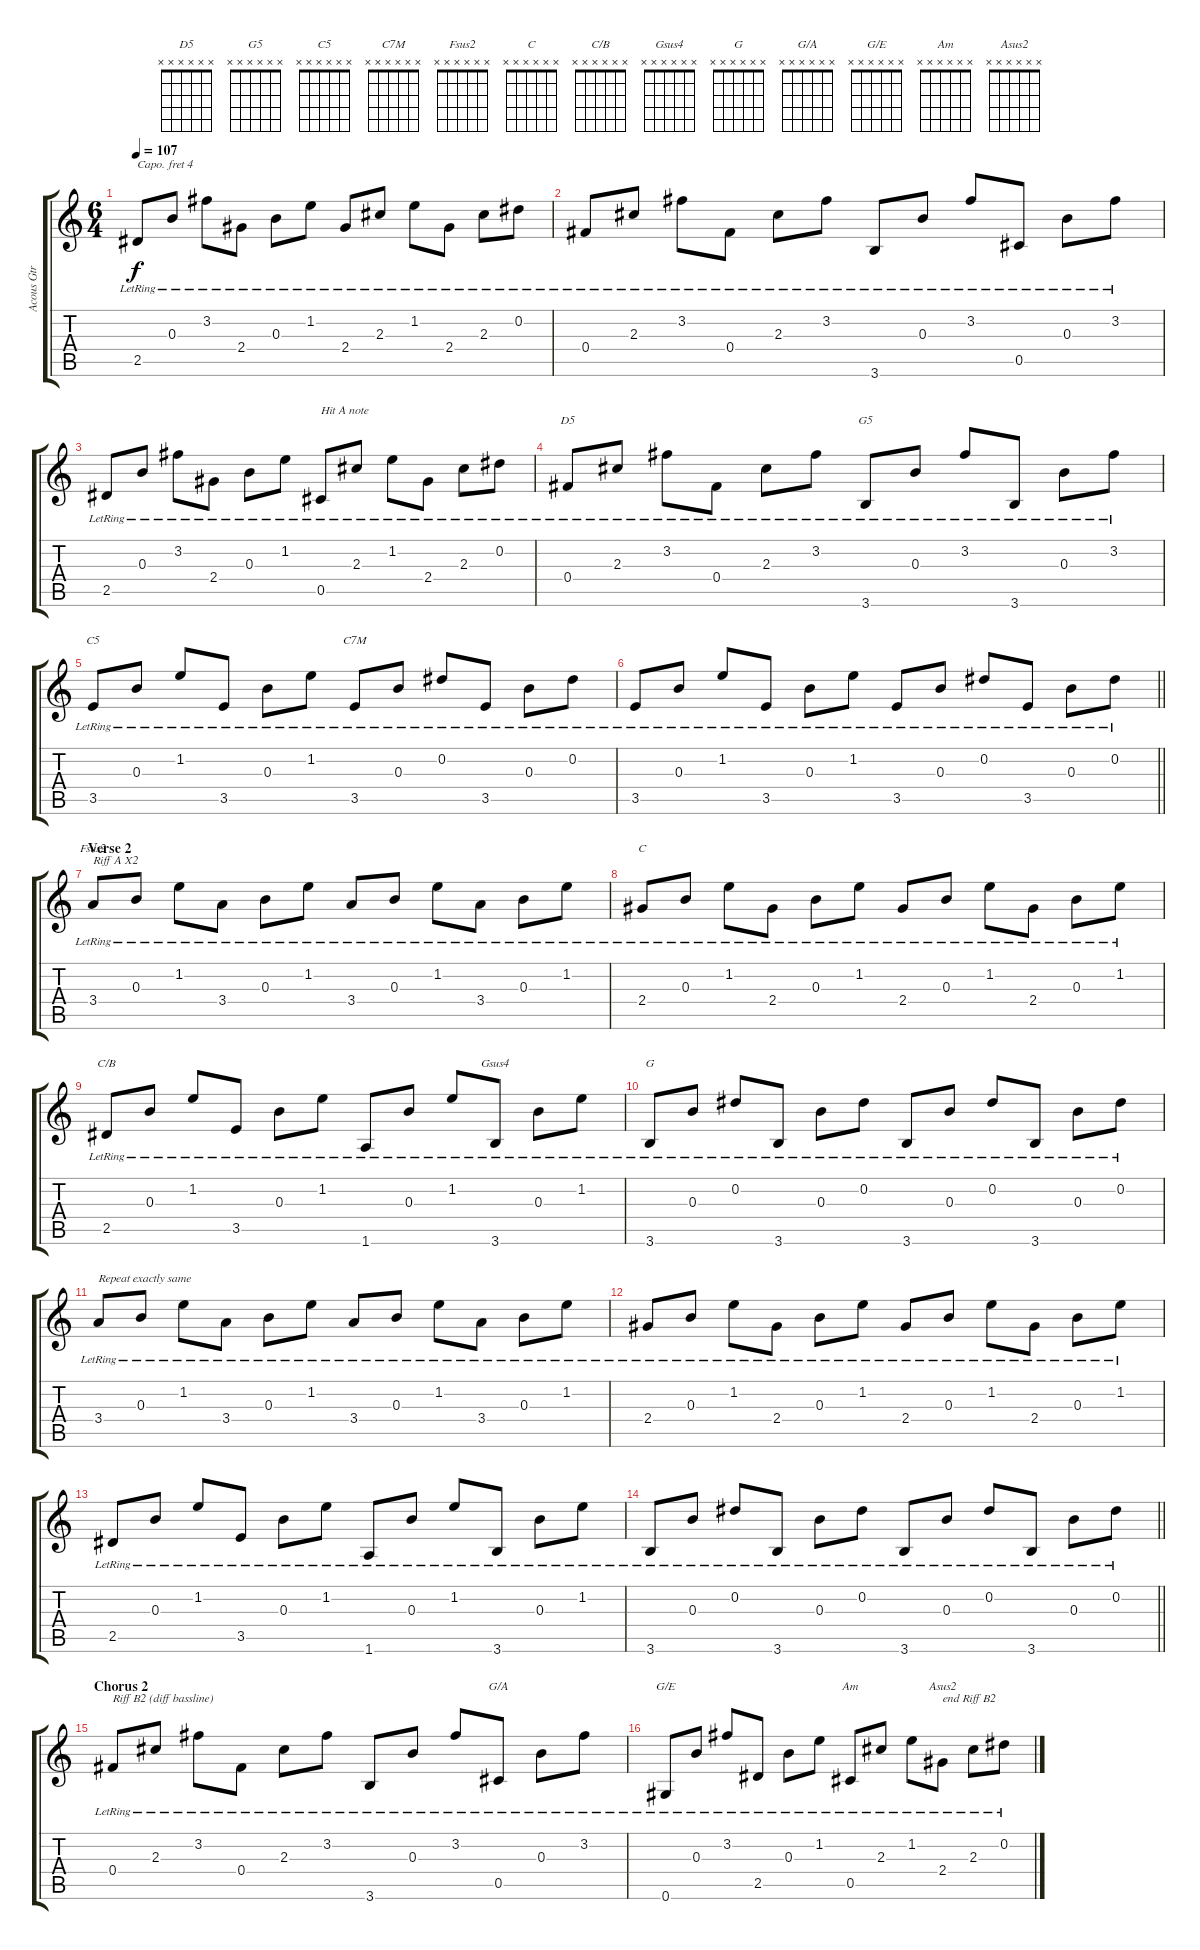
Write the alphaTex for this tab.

\track ("Acous Gtr" "Acous Gtr") {instrument acousticguitarsteel}
\staff {score tabs}
\capo 4
\tuning (E4 B3 G3 D3 A2 E2) {hide}
\chord ("D5" x x x x x x)
\chord ("G5" x x x x x x)
\chord ("C5" x x x x x x)
\chord ("C7M" x x x x x x)
\chord ("Fsus2" x x x x x x)
\chord ("C" x x x x x x)
\chord ("C/B" x x x x x x)
\chord ("Gsus4" x x x x x x)
\chord ("G" x x x x x x)
\chord ("G/A" x x x x x x)
\chord ("G/E" x x x x x x)
\chord ("Am" x x x x x x)
\chord ("Asus2" x x x x x x)
\ts (6 4)
\tempo 107
\clef g2
\ks c
2.5{lr}.8{dy f} 0.3{lr}.8 3.2{lr}.8 2.4{lr}.8 0.3{lr}.8 1.2{lr}.8 2.4{lr}.8 2.3{lr}.8 1.2{lr}.8 2.4{lr}.8 2.3{lr}.8 0.2{lr}.8 |
0.4{lr}.8 2.3{lr}.8 3.2{lr}.8 0.4{lr}.8 2.3{lr}.8 3.2{lr}.8 3.6{lr}.8 0.3{lr}.8 3.2{lr}.8 0.5{lr}.8 0.3{lr}.8 3.2{lr}.8 |
2.5{lr}.8 0.3{lr}.8 3.2{lr}.8 2.4{lr}.8 0.3{lr}.8 1.2{lr}.8 0.5{lr}.8{txt "Hit A note"} 2.3{lr}.8 1.2{lr}.8 2.4{lr}.8 2.3{lr}.8 0.2{lr}.8 |
0.4{lr}.8{ch "D5"} 2.3{lr}.8 3.2{lr}.8 0.4{lr}.8 2.3{lr}.8 3.2{lr}.8 3.6{lr}.8{ch "G5"} 0.3{lr}.8 3.2{lr}.8 3.6{lr}.8 0.3{lr}.8 3.2{lr}.8 |
3.5{lr}.8{ch "C5"} 0.3{lr}.8 1.2{lr}.8 3.5{lr}.8 0.3{lr}.8 1.2{lr}.8 3.5{lr}.8{ch "C7M"} 0.3{lr}.8 0.2{lr}.8 3.5{lr}.8 0.3{lr}.8 0.2{lr}.8 |
\barLineRight lightlight
3.5{lr}.8 0.3{lr}.8 1.2{lr}.8 3.5{lr}.8 0.3{lr}.8 1.2{lr}.8 3.5{lr}.8 0.3{lr}.8 0.2{lr}.8 3.5{lr}.8 0.3{lr}.8 0.2{lr}.8 |
\section ("" "Verse 2")
3.4{lr}.8{ch "Fsus2" txt "Riff A X2"} 0.3{lr}.8 1.2{lr}.8 3.4{lr}.8 0.3{lr}.8 1.2{lr}.8 3.4{lr}.8 0.3{lr}.8 1.2{lr}.8 3.4{lr}.8 0.3{lr}.8 1.2{lr}.8 |
2.4{lr}.8{ch "C"} 0.3{lr}.8 1.2{lr}.8 2.4{lr}.8 0.3{lr}.8 1.2{lr}.8 2.4{lr}.8 0.3{lr}.8 1.2{lr}.8 2.4{lr}.8 0.3{lr}.8 1.2{lr}.8 |
2.5{lr}.8{ch "C/B"} 0.3{lr}.8 1.2{lr}.8 3.5{lr}.8 0.3{lr}.8 1.2{lr}.8 1.6{lr}.8 0.3{lr}.8 1.2{lr}.8 3.6{lr}.8{ch "Gsus4"} 0.3{lr}.8 1.2{lr}.8 |
3.6{lr}.8{ch "G"} 0.3{lr}.8 0.2{lr}.8 3.6{lr}.8 0.3{lr}.8 0.2{lr}.8 3.6{lr}.8 0.3{lr}.8 0.2{lr}.8 3.6{lr}.8 0.3{lr}.8 0.2{lr}.8 |
3.4{lr}.8{txt "Repeat exactly same"} 0.3{lr}.8 1.2{lr}.8 3.4{lr}.8 0.3{lr}.8 1.2{lr}.8 3.4{lr}.8 0.3{lr}.8 1.2{lr}.8 3.4{lr}.8 0.3{lr}.8 1.2{lr}.8 |
2.4{lr}.8 0.3{lr}.8 1.2{lr}.8 2.4{lr}.8 0.3{lr}.8 1.2{lr}.8 2.4{lr}.8 0.3{lr}.8 1.2{lr}.8 2.4{lr}.8 0.3{lr}.8 1.2{lr}.8 |
2.5{lr}.8 0.3{lr}.8 1.2{lr}.8 3.5{lr}.8 0.3{lr}.8 1.2{lr}.8 1.6{lr}.8 0.3{lr}.8 1.2{lr}.8 3.6{lr}.8 0.3{lr}.8 1.2{lr}.8 |
\barLineRight lightlight
3.6{lr}.8 0.3{lr}.8 0.2{lr}.8 3.6{lr}.8 0.3{lr}.8 0.2{lr}.8 3.6{lr}.8 0.3{lr}.8 0.2{lr}.8 3.6{lr}.8 0.3{lr}.8 0.2{lr}.8 |
\section ("" "Chorus 2")
0.4{lr}.8{txt "Riff B2 (diff bassline)"} 2.3{lr}.8 3.2{lr}.8 0.4{lr}.8 2.3{lr}.8 3.2{lr}.8 3.6{lr}.8 0.3{lr}.8 3.2{lr}.8 0.5{lr}.8{ch "G/A"} 0.3{lr}.8 3.2{lr}.8 |
0.6{lr}.8{ch "G/E"} 0.3{lr}.8 3.2{lr}.8 2.5{lr}.8 0.3{lr}.8 1.2{lr}.8 0.5{lr}.8{ch "Am"} 2.3{lr}.8 1.2{lr}.8 2.4{lr}.8{ch "Asus2" txt "end Riff B2"} 2.3{lr}.8 0.2{lr}.8
